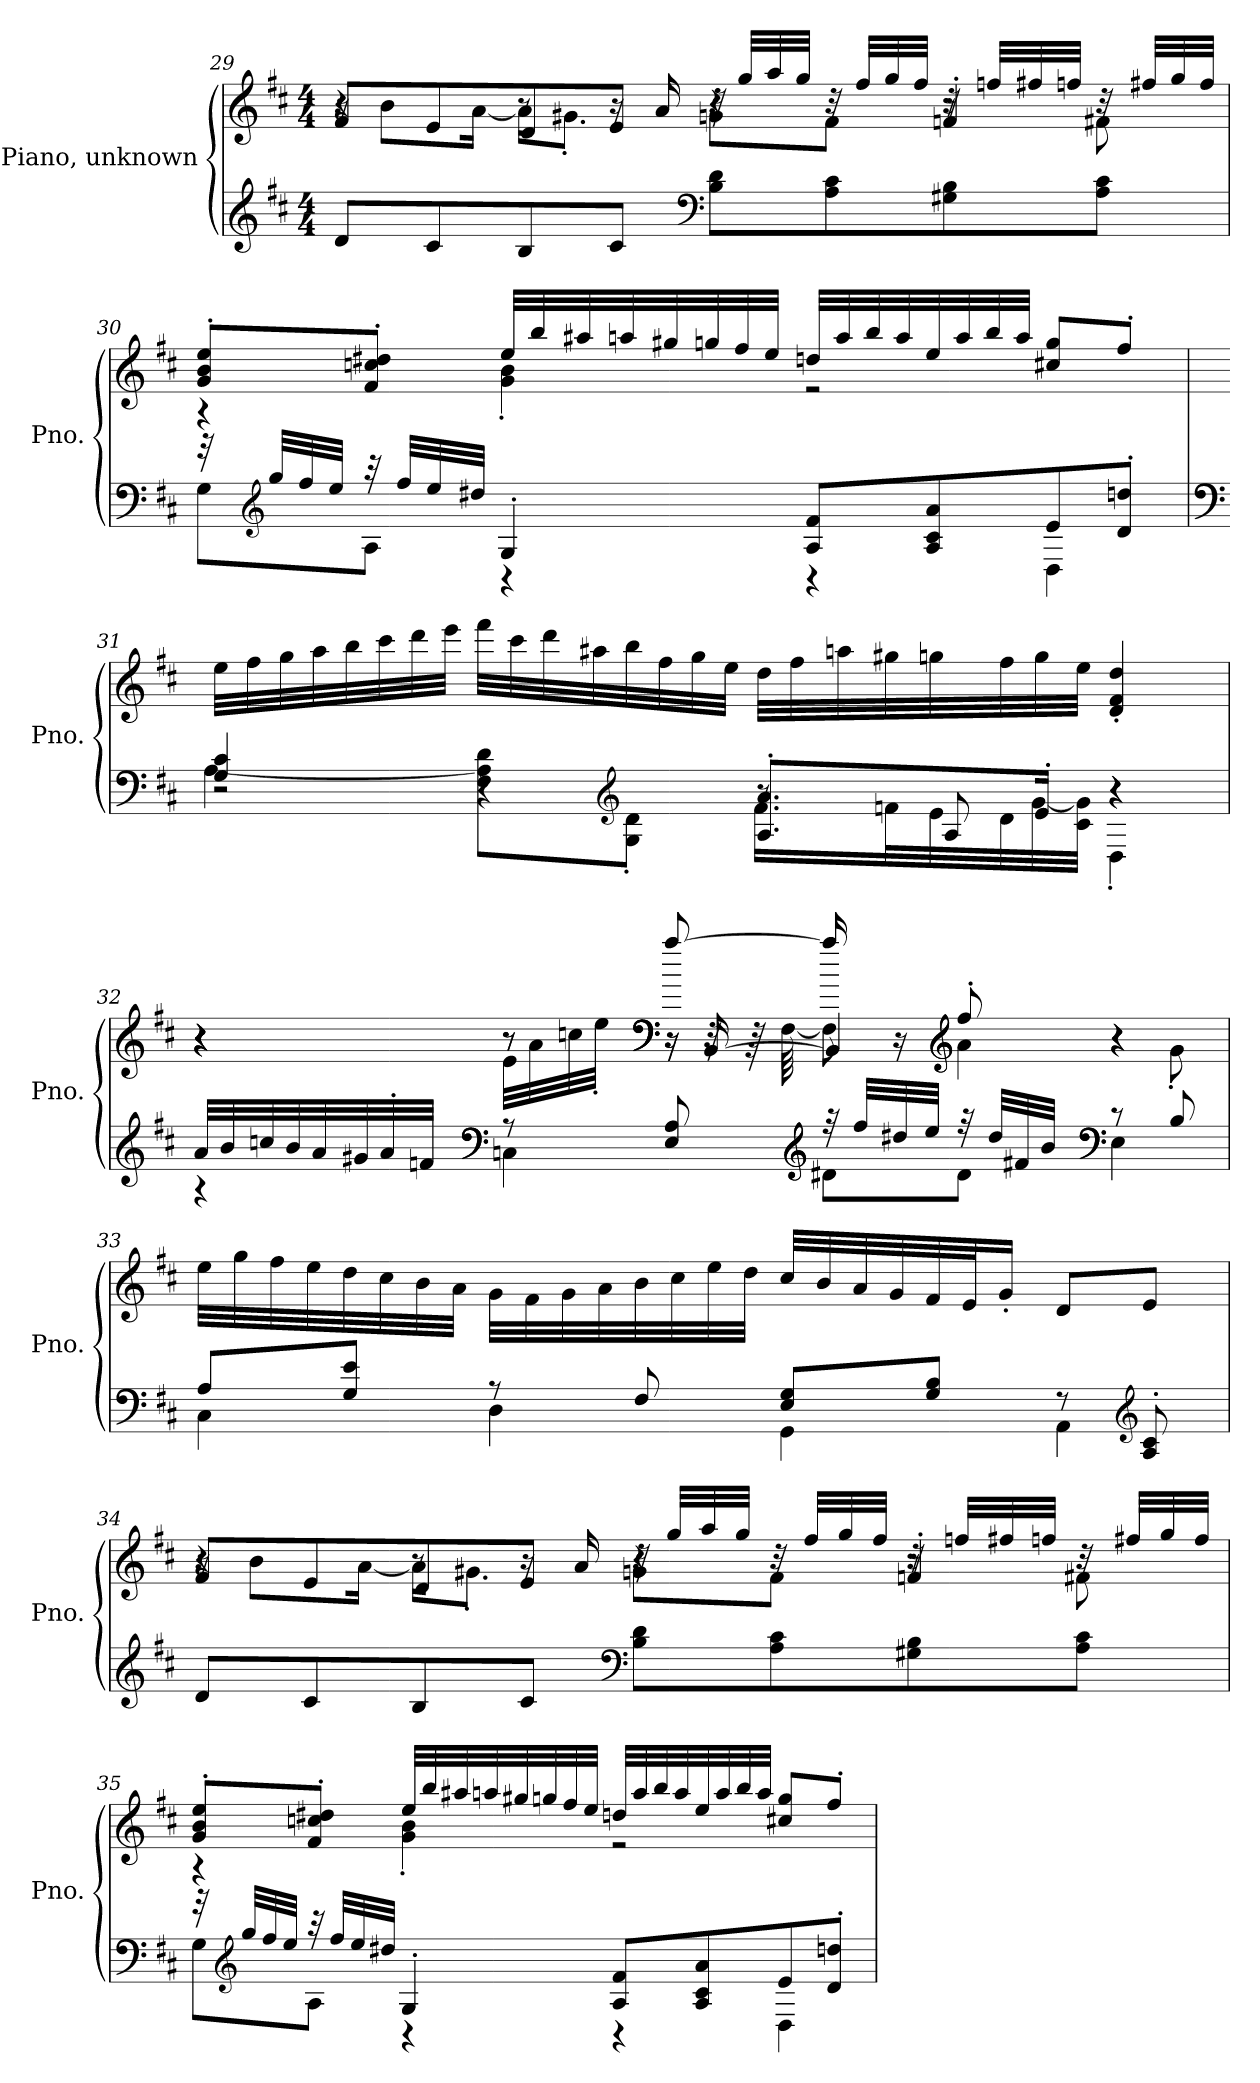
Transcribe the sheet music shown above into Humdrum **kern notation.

**kern	**kern
*part1	*part1
*staff2	*staff1
*I"Piano, unknown	*
*I'Pno.	*
!!LO:LB:g=z
*clefG2	*clefG2
*k[f#c#]	*k[f#c#]
*M4/4	*M4/4
=29	=29
*	*^
*	*	*^
8d/L	4r	16r	8f#/L
.	.	8b\L	.
8c#/	.	.	8e/
.	.	[16a\Jk	.
8B/	8r	16a\KL]	8d/
.	.	8.g#X'\J	.
8c#/J	16r	.	8e/J
.	16a/	.	.
*clefF4	*	*	*
8B\ 8d\L	32r	8gn\L	4r
.	32gg/LLL	.	.
.	32aa/	.	.
.	32gg/JJJ	.	.
8A\ 8c#\	32r	8f#\J	.
.	32ff#/LLL	.	.
.	32gg/	.	.
.	32ff#/JJJ	.	.
8G#X\ 8B\	32r	8r	4fn'/
.	32ffn/LLL	.	.
.	32ff#X/	.	.
.	32ffn/JJJ	.	.
8A\ 8c#\J	32r	8f#X\	.
.	32ff#X/LLL	.	.
.	32gg/	.	.
.	32ff#/JJJ	.	.
*	*	*v	*v
!!LO:LB:g=z
=30	=30	=30
*^	*	*
32r	8G\L	8g/' 8b/' 8ee/'L	4r
*clefG2	*	*	*
32gg/LLL	.	.	.
32ff#/	.	.	.
32ee/JJJ	.	.	.
32r	8A\J	8f#/' 8ccn/' 8dd#X/'J	.
32ff#/LLL	.	.	.
32ee/	.	.	.
32dd#X/JJJ	.	.	.
4G'/	4r	32ee/LLL	4g\' 4b\'
.	.	32bb/	.
.	.	32aa#X/	.
.	.	32aan/	.
.	.	32gg#X/	.
.	.	32ggn/	.
.	.	32ff#/	.
.	.	32ee/JJJ	.
8A/ 8f#/L	4r	32ddn/LLL	2r
.	.	32aa/	.
.	.	32bb/	.
.	.	32aa/	.
8A/ 8c#/ 8a/	.	32ee/	.
.	.	32aa/	.
.	.	32bb/	.
.	.	32aa/JJJ	.
8e/	4D\	8cc#X/ 8gg/L	.
8d/' 8ddn/'J	.	8ff#'/J	.
*v	*v	*	*
*	*v	*v
!!LO:LB:g=z
=31	=31
*clefF4	*
*^	*
*	*^	*
4G/ 4c#/	[4A\	2r	32ee\LLL
.	.	.	32ff#\
.	.	.	32gg\
.	.	.	32aa\
.	.	.	32bb\
.	.	.	32ccc#\
.	.	.	32ddd\
.	.	.	32eee\JJJ
4r	8F#\ 8A\] 8d\L	.	32fff#\LLL
.	.	.	32ccc#\
.	.	.	32ddd\
.	.	.	32aa#X\
*clefG2	*	*	*
.	8G\' 8d\'J	.	32bb\
.	.	.	32ff#\
.	.	.	32gg\
.	.	.	32ee\JJJ
8.A/' 8.a/'L	16.f#\LL	8r	32dd\LLL
.	.	.	32ff#\
.	.	.	32aan\
.	32fn\L	.	32gg#X\
.	32e\	8A/	32ggn\
.	32d\	.	32ff#\
16e'/Jk	[32g\	.	32gg\
.	32c#\ 32g\]JJJ	.	32ee\JJJ
4r	4D'\	4r	4d/' 4f#/' 4dd/'
*	*v	*v	*
!!LO:LB:g=z
=32	=32	=32
*	*	*^
*	*	*	*^
32a/LLL	4r	4r	4r	4r
32b/	.	.	.	.
32ccn/	.	.	.	.
32b/	.	.	.	.
32a/	.	.	.	.
32g#X/	.	.	.	.
32a'/	.	.	.	.
32fn/JJJ	.	.	.	.
*clefF4	*	*	*	*
8r	4Cn\	8r	32e\LLL	8r
.	.	.	32a\	.
.	.	.	32ccn\	.
.	.	.	32ee'\JJJ	.
*	*	*clefF4	*	*
8E/ 8A/	.	[8aa/	16r	16r
.	.	.	32r	[16BB/
.	.	.	64r	.
.	.	.	[64F#\	.
*clefG2	*	*	*	*
32r	8d#X\L	16aa/]	8F#\]	4BB/]
32ff#/LLL	.	.	.	.
32dd#X/	.	16r	.	.
32ee/JJJ	.	.	.	.
*	*	*clefG2	*	*
32r	8d#\J	8ff#'/	4a\	.
32dd#/LLL	.	.	.	.
32f#X/	.	.	.	.
32b/JJJ	.	.	.	.
*clefF4	*	*	*	*
8r	4E\	4r	.	4r
8B/	.	.	8g'\	.
*	*	*v	*v	*v
!!LO:PB:g=z
=33	=33	=33
8A/L	4C#\	32ee\LLL
.	.	32gg\
.	.	32ff#\
.	.	32ee\
8G/ 8e/J	.	32dd\
.	.	32cc#\
.	.	32b\
.	.	32a\JJJ
8r	4D\	32g\LLL
.	.	32f#\
.	.	32g\
.	.	32a\
8F#/	.	32b\
.	.	32cc#\
.	.	32ee\
.	.	32dd\JJJ
8E/ 8G/L	4GG\	32cc#/LLL
.	.	32b/
.	.	32a/
.	.	32g/
8G/ 8B/J	.	32f#/
.	.	32e/J
.	.	16g'/JJ
8r	4AA\	8d/L
*clefG2	*	*
8A/' 8c#/'	.	8e/J
*v	*v	*
!!LO:LB:g=z
=34	=34
*	*^
*	*	*^
8d/L	4r	16r	8f#/L
.	.	8b\L	.
8c#/	.	.	8e/
.	.	[16a\Jk	.
8B/	8r	16a\KL]	8d/
.	.	8.g#X'\J	.
8c#/J	16r	.	8e/J
.	16a/	.	.
*clefF4	*	*	*
8B\ 8d\L	32r	8gn\L	4r
.	32gg/LLL	.	.
.	32aa/	.	.
.	32gg/JJJ	.	.
8A\ 8c#\	32r	8f#\J	.
.	32ff#/LLL	.	.
.	32gg/	.	.
.	32ff#/JJJ	.	.
8G#X\ 8B\	32r	8r	4fn'/
.	32ffn/LLL	.	.
.	32ff#X/	.	.
.	32ffn/JJJ	.	.
8A\ 8c#\J	32r	8f#X\	.
.	32ff#X/LLL	.	.
.	32gg/	.	.
.	32ff#/JJJ	.	.
*	*	*v	*v
!!LO:LB:g=z
=35	=35	=35
*^	*	*
32r	8G\L	8g/' 8b/' 8ee/'L	4r
*clefG2	*	*	*
32gg/LLL	.	.	.
32ff#/	.	.	.
32ee/JJJ	.	.	.
32r	8A\J	8f#/' 8ccn/' 8dd#X/'J	.
32ff#/LLL	.	.	.
32ee/	.	.	.
32dd#X/JJJ	.	.	.
4G'/	4r	32ee/LLL	4g\' 4b\'
.	.	32bb/	.
.	.	32aa#X/	.
.	.	32aan/	.
.	.	32gg#X/	.
.	.	32ggn/	.
.	.	32ff#/	.
.	.	32ee/JJJ	.
8A/ 8f#/L	4r	32ddn/LLL	2r
.	.	32aa/	.
.	.	32bb/	.
.	.	32aa/	.
8A/ 8c#/ 8a/	.	32ee/	.
.	.	32aa/	.
.	.	32bb/	.
.	.	32aa/JJJ	.
8e/	4D\	8cc#X/ 8gg/L	.
8d/' 8ddn/'J	.	8ff#'/J	.
*v	*v	*	*
*	*v	*v
=	=
*-	*-
